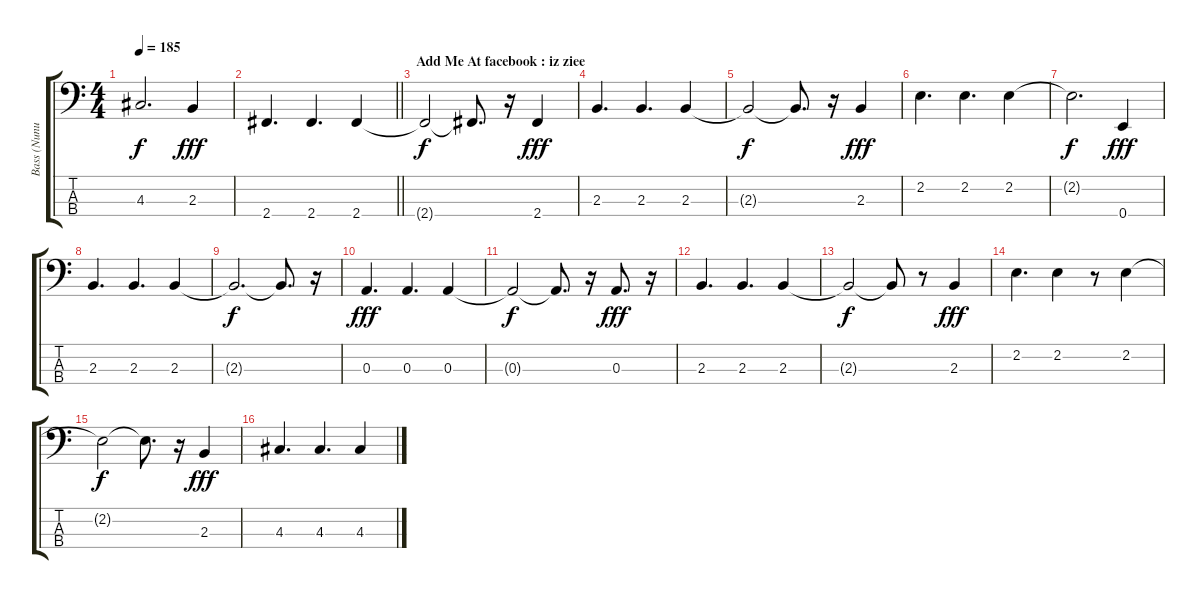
\track ("Bass (Nunu)" "Bass (Nunu") {instrument electricbassfinger}
\staff {score tabs}
\tuning (G2 D2 A1 E1) {hide}
\ts (4 4)
\tempo 185
\clef f4
\ks c
4.3{t}.2{d dy f} 2.3.4{dy fff} |
\barLineRight lightlight
2.4.4{d} 2.4.4{d} 2.4.4 |
\section ("" "Add Me At facebook : iz ziee")
2.4{t}.2{dy f} 2.4{t}.8{d} r.16 2.4.4{dy fff} |
2.3.4{d} 2.3.4{d} 2.3.4 |
2.3{t}.2{dy f} 2.3{t}.8{d} r.16 2.3.4{dy fff} |
2.2.4{d} 2.2.4{d} 2.2.4 |
2.2{t}.2{d dy f} 0.4.4{dy fff} |
2.3.4{d} 2.3.4{d} 2.3.4 |
2.3{t}.2{d dy f} 2.3{t}.8{d} r.16 |
0.3.4{d dy fff} 0.3.4{d} 0.3.4 |
0.3{t}.2{dy f} 0.3{t}.8{d} r.16 0.3.8{d dy fff} r.16 |
2.3.4{d} 2.3.4{d} 2.3.4 |
2.3{t}.2{dy f} 2.3{t}.8 r.8 2.3.4{dy fff} |
2.2.4{d} 2.2.4 r.8 2.2.4 |
2.2{t}.2{dy f} 2.2{t}.8{d} r.16 2.3.4{dy fff} |
4.3.4{d} 4.3.4{d} 4.3.4
